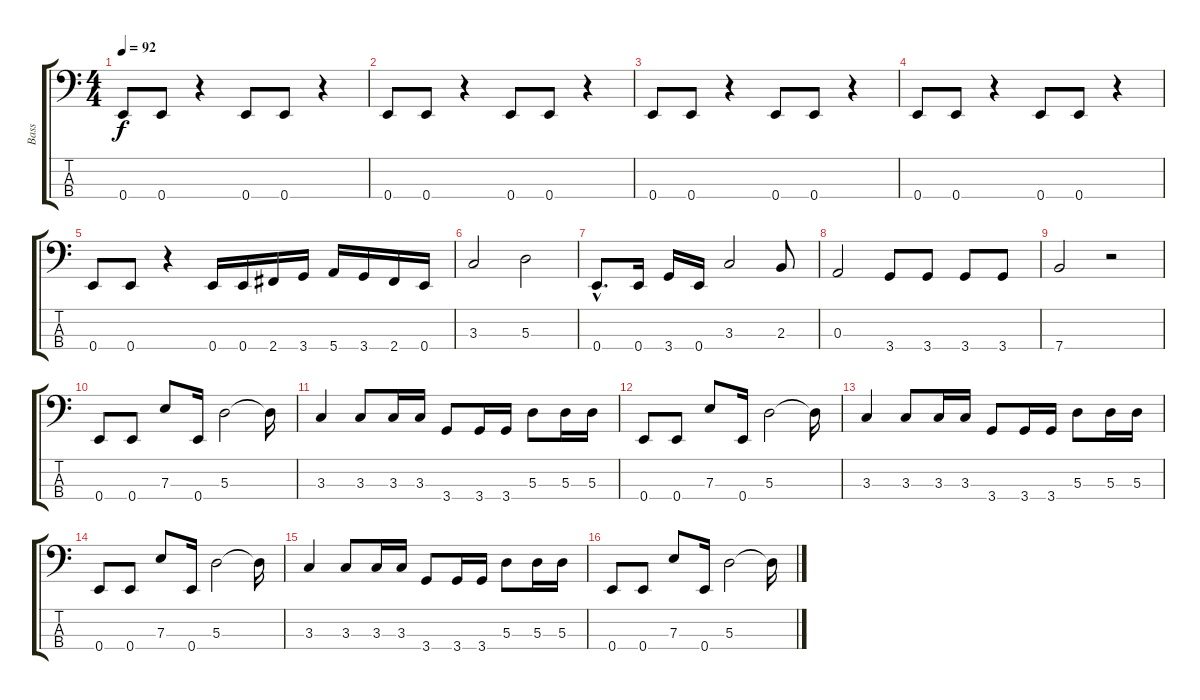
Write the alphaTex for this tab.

\track ("Bass" "Bass") {instrument electricbassfinger}
\staff {score tabs}
\tuning (G2 D2 A1 E1) {hide}
\ts (4 4)
\tempo 92
\clef f4
\ks c
0.4.8{dy f} 0.4.8 r.4 0.4.8 0.4.8 r.4 |
0.4.8 0.4.8 r.4 0.4.8 0.4.8 r.4 |
0.4.8 0.4.8 r.4 0.4.8 0.4.8 r.4 |
0.4.8 0.4.8 r.4 0.4.8 0.4.8 r.4 |
0.4.8 0.4.8 r.4 0.4.16 0.4.16 2.4.16 3.4.16 5.4.16 3.4.16 2.4.16 0.4.16 |
3.3.2 5.3.2 |
0.4{hac}.8{d} 0.4.16 3.4.16 0.4.16 3.3.2 2.3.8 |
0.3.2 3.4.8 3.4.8 3.4.8 3.4.8 |
7.4.2 r.2 |
0.4.8 0.4.8 7.3.8 0.4.16 5.3.2 5.3{t}.16 |
3.3.4 3.3.8 3.3.16 3.3.16 3.4.8 3.4.16 3.4.16 5.3.8 5.3.16 5.3.16 |
0.4.8 0.4.8 7.3.8 0.4.16 5.3.2 5.3{t}.16 |
3.3.4 3.3.8 3.3.16 3.3.16 3.4.8 3.4.16 3.4.16 5.3.8 5.3.16 5.3.16 |
0.4.8 0.4.8 7.3.8 0.4.16 5.3.2 5.3{t}.16 |
3.3.4 3.3.8 3.3.16 3.3.16 3.4.8 3.4.16 3.4.16 5.3.8 5.3.16 5.3.16 |
0.4.8 0.4.8 7.3.8 0.4.16 5.3.2 5.3{t}.16
